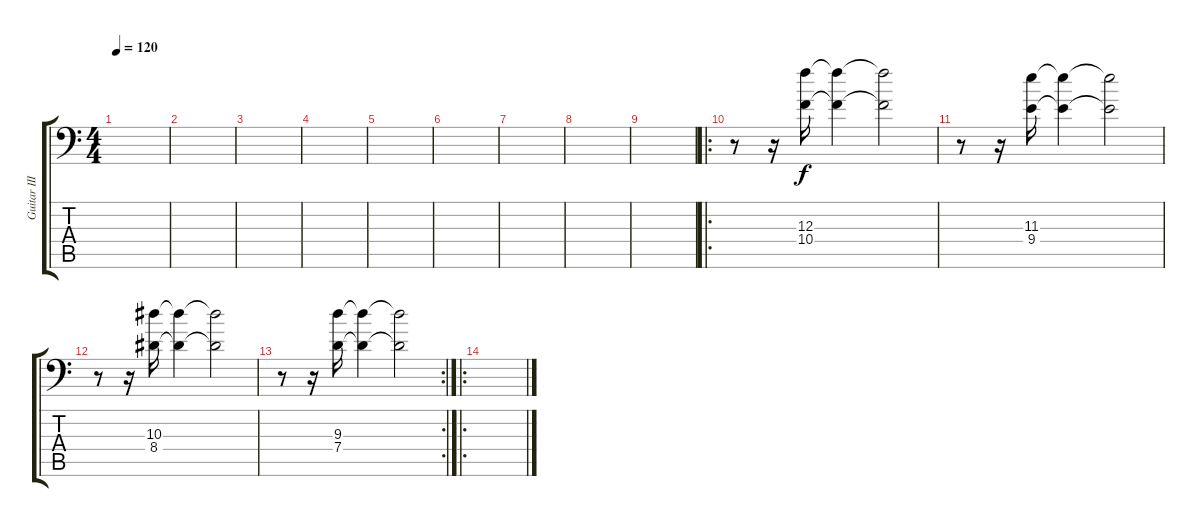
\track ("Guitar III" "Guitar III") {instrument distortionguitar}
\staff {score tabs}
\tuning (D4 A3 F3 G2 D2 A1) {hide}
\ts (4 4)
\tempo 120
\clef f4
\ks c
|
|
|
|
|
|
|
|
|
\ro
r.8 r.16 (12.3 10.4).16 (12.3{t} 10.4{t}).4 (12.3{t} 10.4{t}).2 |
r.8 r.16 (11.3 9.4).16 (11.3{t} 9.4{t}).4 (11.3{t} 9.4{t}).2 |
r.8 r.16 (10.3 8.4).16 (10.3{t} 8.4{t}).4 (10.3{t} 8.4{t}).2 |
\rc 2
r.8 r.16 (9.3 7.4).16 (9.3{t} 7.4{t}).4 (9.3{t} 7.4{t}).2 |
\ro
